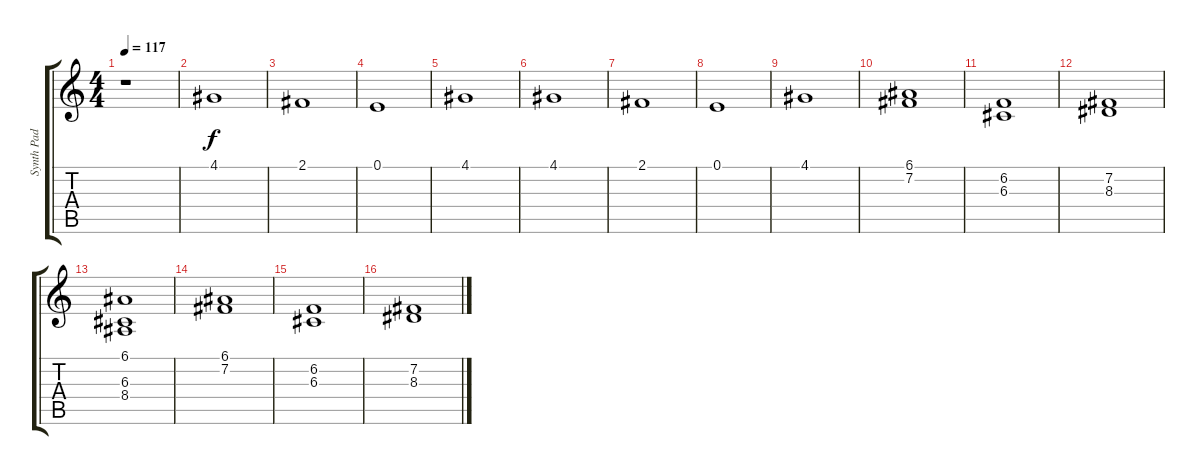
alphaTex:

\track ("Synth Pad" "Synth Pad") {instrument stringensemble2}
\staff {score tabs}
\tuning (E4 B3 G3 D3 A2 E2) {hide}
\ts (4 4)
\tempo 117
\clef g2
\ks c
r.1{dy f} |
4.1.1 |
2.1.1 |
0.1.1 |
4.1.1 |
4.1.1 |
2.1.1 |
0.1.1 |
4.1.1 |
(6.1 7.2).1 |
(6.2 6.3).1 |
(7.2 8.3).1 |
(6.1 6.3 8.4).1 |
(6.1 7.2).1 |
(6.2 6.3).1 |
(7.2 8.3).1
